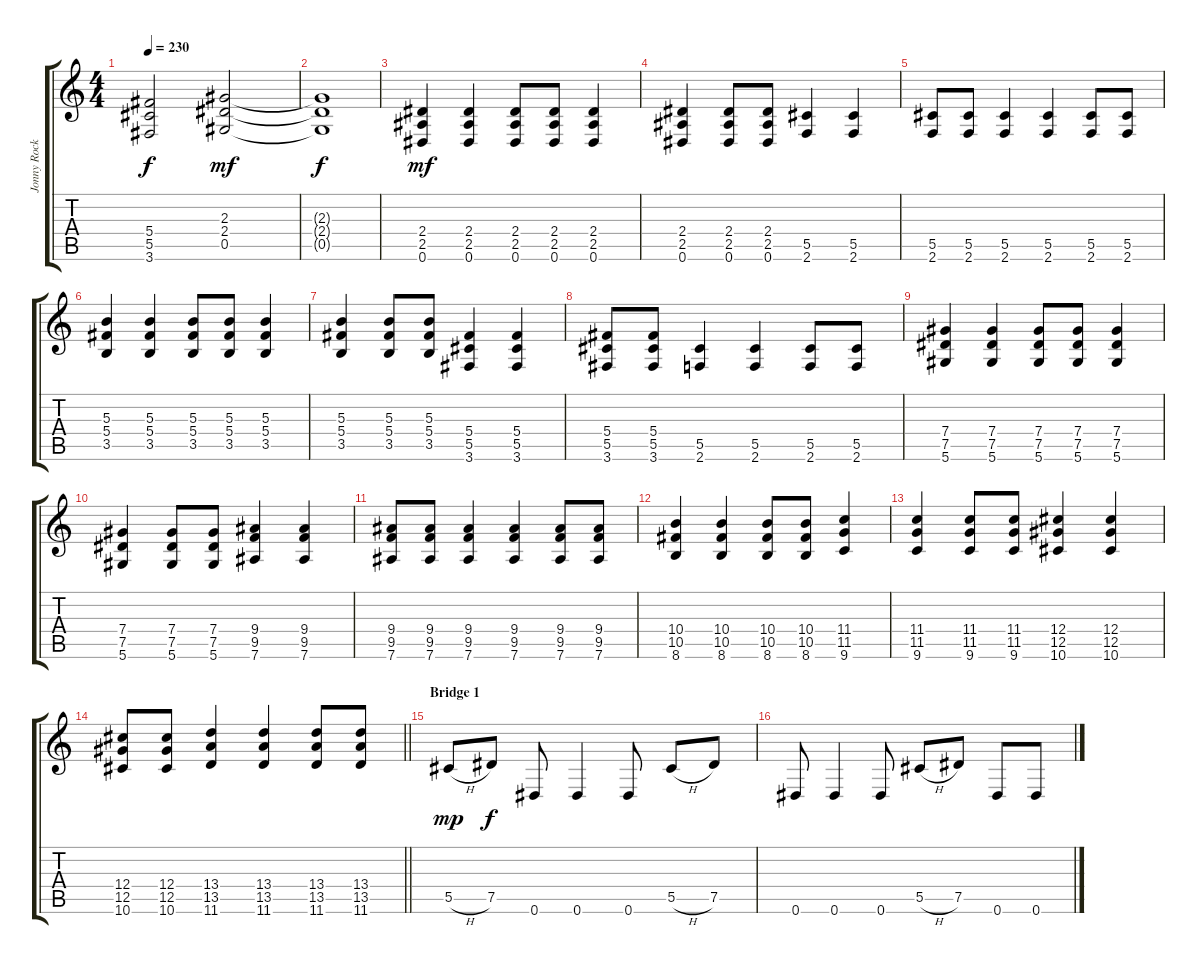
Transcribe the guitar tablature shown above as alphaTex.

\track ("Jonny Rocker" "Jonny Rock") {instrument distortionguitar}
\staff {score tabs}
\tuning (Eb4 Bb3 Gb3 Db3 Ab2 Eb2) {hide}
\ts (4 4)
\tempo 230
\clef g2
\ks c
(5.4{t} 5.5{t} 3.6{t}).2{dy f} (2.3 2.4 0.5).2{dy mf} |
(2.3{t} 2.4{t} 0.5{t}).1{dy f} |
(2.4 2.5 0.6).4{dy mf} (2.4 2.5 0.6).4 (2.4 2.5 0.6).8 (2.4 2.5 0.6).8 (2.4 2.5 0.6).4 |
(2.4 2.5 0.6).4 (2.4 2.5 0.6).8 (2.4 2.5 0.6).8 (5.5 2.6).4 (5.5 2.6).4 |
(5.5 2.6).8 (5.5 2.6).8 (5.5 2.6).4 (5.5 2.6).4 (5.5 2.6).8 (5.5 2.6).8 |
(5.3 5.4 3.5).4 (5.3 5.4 3.5).4 (5.3 5.4 3.5).8 (5.3 5.4 3.5).8 (5.3 5.4 3.5).4 |
(5.3 5.4 3.5).4 (5.3 5.4 3.5).8 (5.3 5.4 3.5).8 (5.4 5.5 3.6).4 (5.4 5.5 3.6).4 |
(5.4 5.5 3.6).8 (5.4 5.5 3.6).8 (5.5 2.6).4 (5.5 2.6).4 (5.5 2.6).8 (5.5 2.6).8 |
(7.4 7.5 5.6).4 (7.4 7.5 5.6).4 (7.4 7.5 5.6).8 (7.4 7.5 5.6).8 (7.4 7.5 5.6).4 |
(7.4 7.5 5.6).4 (7.4 7.5 5.6).8 (7.4 7.5 5.6).8 (9.4 9.5 7.6).4 (9.4 9.5 7.6).4 |
(9.4 9.5 7.6).8 (9.4 9.5 7.6).8 (9.4 9.5 7.6).4 (9.4 9.5 7.6).4 (9.4 9.5 7.6).8 (9.4 9.5 7.6).8 |
(10.4 10.5 8.6).4 (10.4 10.5 8.6).4 (10.4 10.5 8.6).8 (10.4 10.5 8.6).8 (11.4 11.5 9.6).4 |
(11.4 11.5 9.6).4 (11.4 11.5 9.6).8 (11.4 11.5 9.6).8 (12.4 12.5 10.6).4 (12.4 12.5 10.6).4 |
\barLineRight lightlight
(12.4 12.5 10.6).8 (12.4 12.5 10.6).8 (13.4 13.5 11.6).4 (13.4 13.5 11.6).4 (13.4 13.5 11.6).8 (13.4 13.5 11.6).8 |
\section ("" "Bridge 1")
5.5{h}.8{dy mp} 7.5.8{dy f} 0.6.8 0.6.4 0.6.8 5.5{h}.8 7.5.8 |
0.6.8 0.6.4 0.6.8 5.5{h}.8 7.5.8 0.6.8 0.6.8
